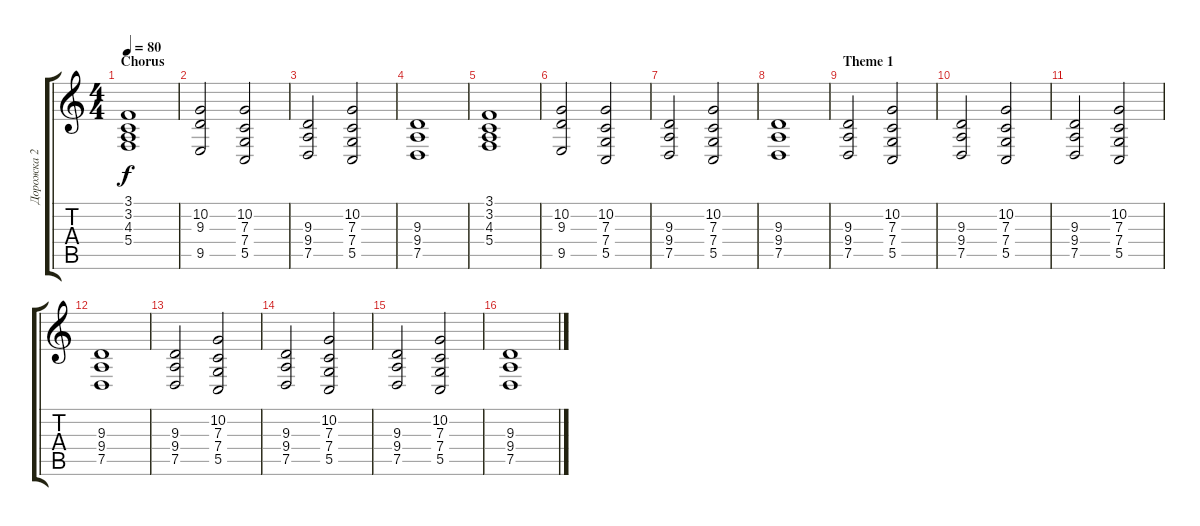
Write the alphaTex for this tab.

\track ("Дорожка 2" "Дорожка 2") {instrument stringensemble1}
\staff {score tabs}
\tuning (D4 A3 F3 C3 G2 D2) {hide}
\ts (4 4)
\section ("" "Chorus")
\tempo 80
\clef g2
\ks c
(3.1 3.2 4.3 5.4).1{dy f} |
(10.2 9.3 9.5).2 (10.2 7.3 7.4 5.5).2 |
(9.3 9.4 7.5).2 (10.2 7.3 7.4 5.5).2 |
(9.3 9.4 7.5).1 |
(3.1 3.2 4.3 5.4).1 |
(10.2 9.3 9.5).2 (10.2 7.3 7.4 5.5).2 |
(9.3 9.4 7.5).2 (10.2 7.3 7.4 5.5).2 |
(9.3 9.4 7.5).1 |
\section ("" "Theme 1")
(9.3 9.4 7.5).2 (10.2 7.3 7.4 5.5).2 |
(9.3 9.4 7.5).2 (10.2 7.3 7.4 5.5).2 |
(9.3 9.4 7.5).2 (10.2 7.3 7.4 5.5).2 |
(9.3 9.4 7.5).1 |
(9.3 9.4 7.5).2 (10.2 7.3 7.4 5.5).2 |
(9.3 9.4 7.5).2 (10.2 7.3 7.4 5.5).2 |
(9.3 9.4 7.5).2 (10.2 7.3 7.4 5.5).2 |
(9.3 9.4 7.5).1
